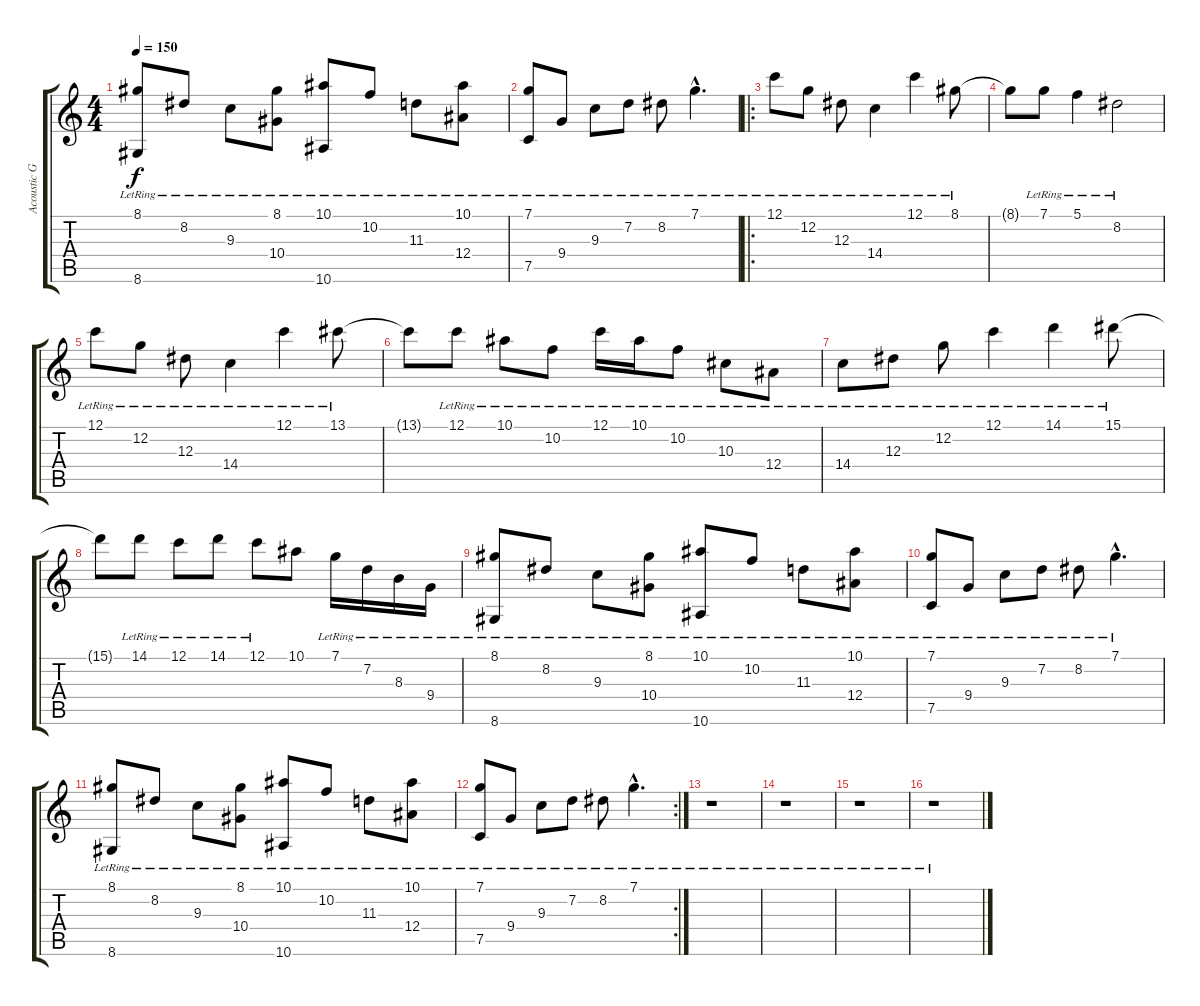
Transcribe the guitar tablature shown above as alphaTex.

\track ("Acoustic Guitar II" "Acoustic G") {instrument acousticguitarsteel}
\staff {score tabs}
\tuning (C4 G3 Eb3 Bb2 F2 C2) {hide}
\ts (4 4)
\tempo 150
\clef g2
\ks c
(8.1{lr} 8.6{lr}).8{dy f} 8.2{lr}.8 9.3{lr}.8 (8.1{lr} 10.4{lr}).8 (10.1{lr} 10.6{lr}).8 10.2{lr}.8 11.3{lr}.8 (10.1{lr} 12.4{lr}).8 |
(7.1{lr} 7.5{lr}).8 9.4{lr}.8 9.3{lr}.8 7.2{lr}.8 8.2{lr}.8 7.1{hac lr}.4{d} |
\ro
12.1{lr}.8 12.2{lr}.8 12.3{lr}.8 14.4{lr}.4 12.1{lr}.4 8.1{lr}.8 |
8.1{t}.8 7.1{lr}.8 5.1{lr}.4 8.2{lr}.2 |
12.1{lr}.8 12.2{lr}.8 12.3{lr}.8 14.4{lr}.4 12.1{lr}.4 13.1{lr}.8 |
13.1{t}.8 12.1{lr}.8 10.1{lr}.8 10.2{lr}.8 12.1{lr}.16 10.1{lr}.16 10.2{lr}.8 10.3{lr}.8 12.4{lr}.8 |
14.4{lr}.8 12.3{lr}.8 12.2{lr}.8 12.1{lr}.4 14.1{lr}.4 15.1{lr}.8 |
15.1{t}.8 14.1{lr}.8 12.1{lr}.8 14.1{lr}.8 12.1{lr}.8 10.1.8 7.1{lr}.16 7.2{lr}.16 8.3{lr}.16 9.4{lr}.16 |
(8.1{lr} 8.6{lr}).8 8.2{lr}.8 9.3{lr}.8 (8.1{lr} 10.4{lr}).8 (10.1{lr} 10.6{lr}).8 10.2{lr}.8 11.3{lr}.8 (10.1{lr} 12.4{lr}).8 |
(7.1{lr} 7.5{lr}).8 9.4{lr}.8 9.3{lr}.8 7.2{lr}.8 8.2{lr}.8 7.1{hac lr}.4{d} |
(8.1{lr} 8.6{lr}).8 8.2{lr}.8 9.3{lr}.8 (8.1{lr} 10.4{lr}).8 (10.1{lr} 10.6{lr}).8 10.2{lr}.8 11.3{lr}.8 (10.1{lr} 12.4{lr}).8 |
\rc 2
(7.1{lr} 7.5{lr}).8 9.4{lr}.8 9.3{lr}.8 7.2{lr}.8 8.2{lr}.8 7.1{hac lr}.4{d} |
r.1 |
r.1 |
r.1 |
r.1
